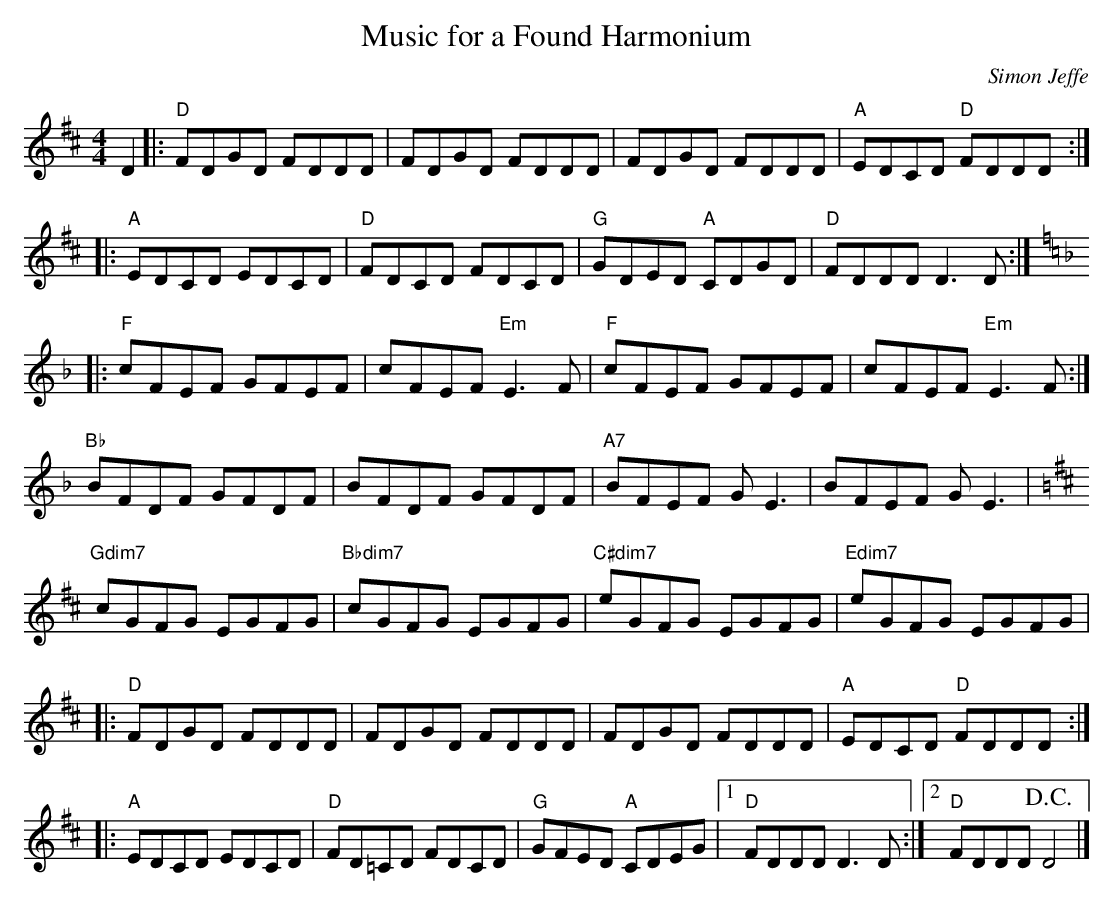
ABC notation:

X:1
T:Music for a Found Harmonium
C:Simon Jeffe
M:4/4
L:1/8
K:D
D2|:"D"FDGD FDDD|FDGD FDDD|FDGD FDDD|"A"EDCD "D"FDDD:|
|:"A"EDCD EDCD|"D"FDCD FDCD|"G"GDED "A"CDGD|"D"FDDD D3D:|[K:F]
|:"F"cFEF GFEF|cFEF "Em"E3F|"F"cFEF GFEF|cFEF "Em"E3F:|
"Bb"BFDF GFDF|BFDF GFDF|"A7"BFEF GE3|BFEF GE3|[K:D]
"Gdim7"cGFG EGFG|"Bbdim7"cGFG EGFG|"C#dim7"eGFG EGFG|"Edim7"eGFG EGFG|
|:"D"FDGD FDDD|FDGD FDDD|FDGD FDDD|"A"EDCD "D"FDDD:|
|:"A"EDCD EDCD|"D"FD=CD FDCD|"G"GFED "A"CDEG|1"D"FDDD D3D:|2"D"FDDD !D.C.!D4|]
